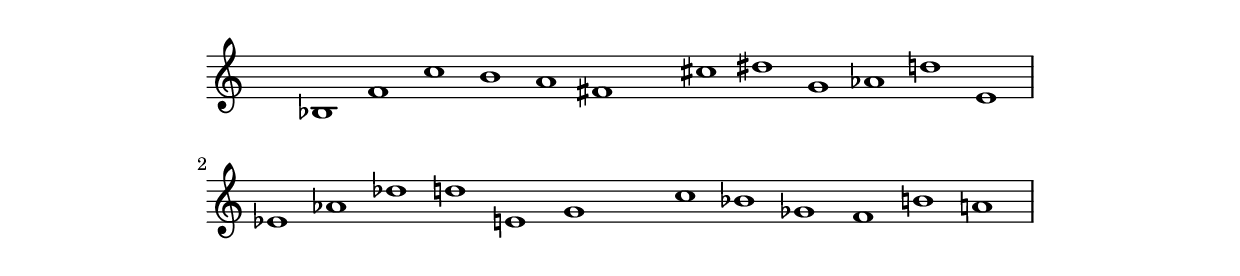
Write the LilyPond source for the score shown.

%
% $Id: schoenberg-op33-rows.ly 79 2009-07-10 10:51:47Z nicb $
%

\version "2.10.33"

\paper{
  indent=0\mm
  line-width=140\mm
  oddFooterMarkup=##f
  oddHeaderMarkup=##f
  bookTitleMarkup = ##f
  scoreTitleMarkup = ##f
}

\score {
	\relative c' {
	  \override Score.MetronomeMark #'transparent = ##t
    \override Score.TimeSignature #'transparent = ##t
		\set Staff.midiInstrument = "acoustic grand"
		\key c \major
		\clef treble
	  \time 13/1
	  \tempo 1 = 120
	  bes1 f'1 c'1 b1 a1 fis1 s1 cis'1 dis1 g,1 aes1 d1 e,1 |
    es1 aes1 des1 d1 e,1 g1 s1 c1 bes1 ges1 f1 b1 a1
	}
  \midi{}
  \layout{}
}
